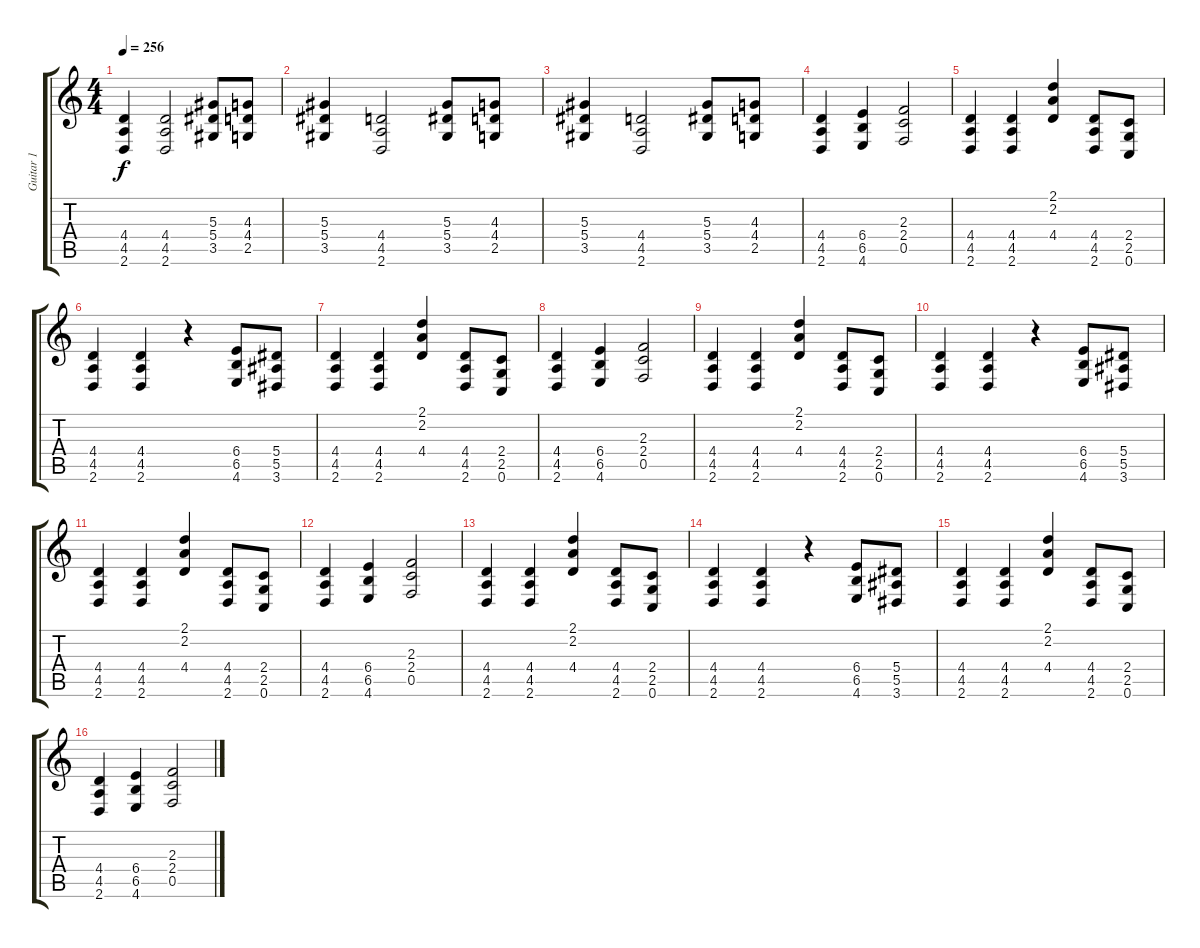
\track ("Guitar 1" "Guitar 1") {instrument overdrivenguitar}
\staff {score tabs}
\tuning (C4 G3 Eb3 Bb2 F2 C2) {hide}
\ts (4 4)
\tempo 256
\clef g2
\ks c
(4.4 4.5 2.6).4{dy f} (4.4 4.5 2.6).2 (5.3 5.4 3.5).8 (4.3 4.4 2.5).8 |
(5.3 5.4 3.5).4 (4.4 4.5 2.6).2 (5.3 5.4 3.5).8 (4.3 4.4 2.5).8 |
(5.3 5.4 3.5).4 (4.4 4.5 2.6).2 (5.3 5.4 3.5).8 (4.3 4.4 2.5).8 |
(4.4 4.5 2.6).4 (6.4 6.5 4.6).4 (2.3 2.4 0.5).2 |
(4.4 4.5 2.6).4 (4.4 4.5 2.6).4 (2.1 2.2 4.4).4 (4.4 4.5 2.6).8 (2.4 2.5 0.6).8 |
(4.4 4.5 2.6).4 (4.4 4.5 2.6).4 r.4 (6.4 6.5 4.6).8 (5.4 5.5 3.6).8 |
(4.4 4.5 2.6).4 (4.4 4.5 2.6).4 (2.1 2.2 4.4).4 (4.4 4.5 2.6).8 (2.4 2.5 0.6).8 |
(4.4 4.5 2.6).4 (6.4 6.5 4.6).4 (2.3 2.4 0.5).2 |
(4.4 4.5 2.6).4 (4.4 4.5 2.6).4 (2.1 2.2 4.4).4 (4.4 4.5 2.6).8 (2.4 2.5 0.6).8 |
(4.4 4.5 2.6).4 (4.4 4.5 2.6).4 r.4 (6.4 6.5 4.6).8 (5.4 5.5 3.6).8 |
(4.4 4.5 2.6).4 (4.4 4.5 2.6).4 (2.1 2.2 4.4).4 (4.4 4.5 2.6).8 (2.4 2.5 0.6).8 |
(4.4 4.5 2.6).4 (6.4 6.5 4.6).4 (2.3 2.4 0.5).2 |
(4.4 4.5 2.6).4 (4.4 4.5 2.6).4 (2.1 2.2 4.4).4 (4.4 4.5 2.6).8 (2.4 2.5 0.6).8 |
(4.4 4.5 2.6).4 (4.4 4.5 2.6).4 r.4 (6.4 6.5 4.6).8 (5.4 5.5 3.6).8 |
(4.4 4.5 2.6).4 (4.4 4.5 2.6).4 (2.1 2.2 4.4).4 (4.4 4.5 2.6).8 (2.4 2.5 0.6).8 |
(4.4 4.5 2.6).4 (6.4 6.5 4.6).4 (2.3 2.4 0.5).2
